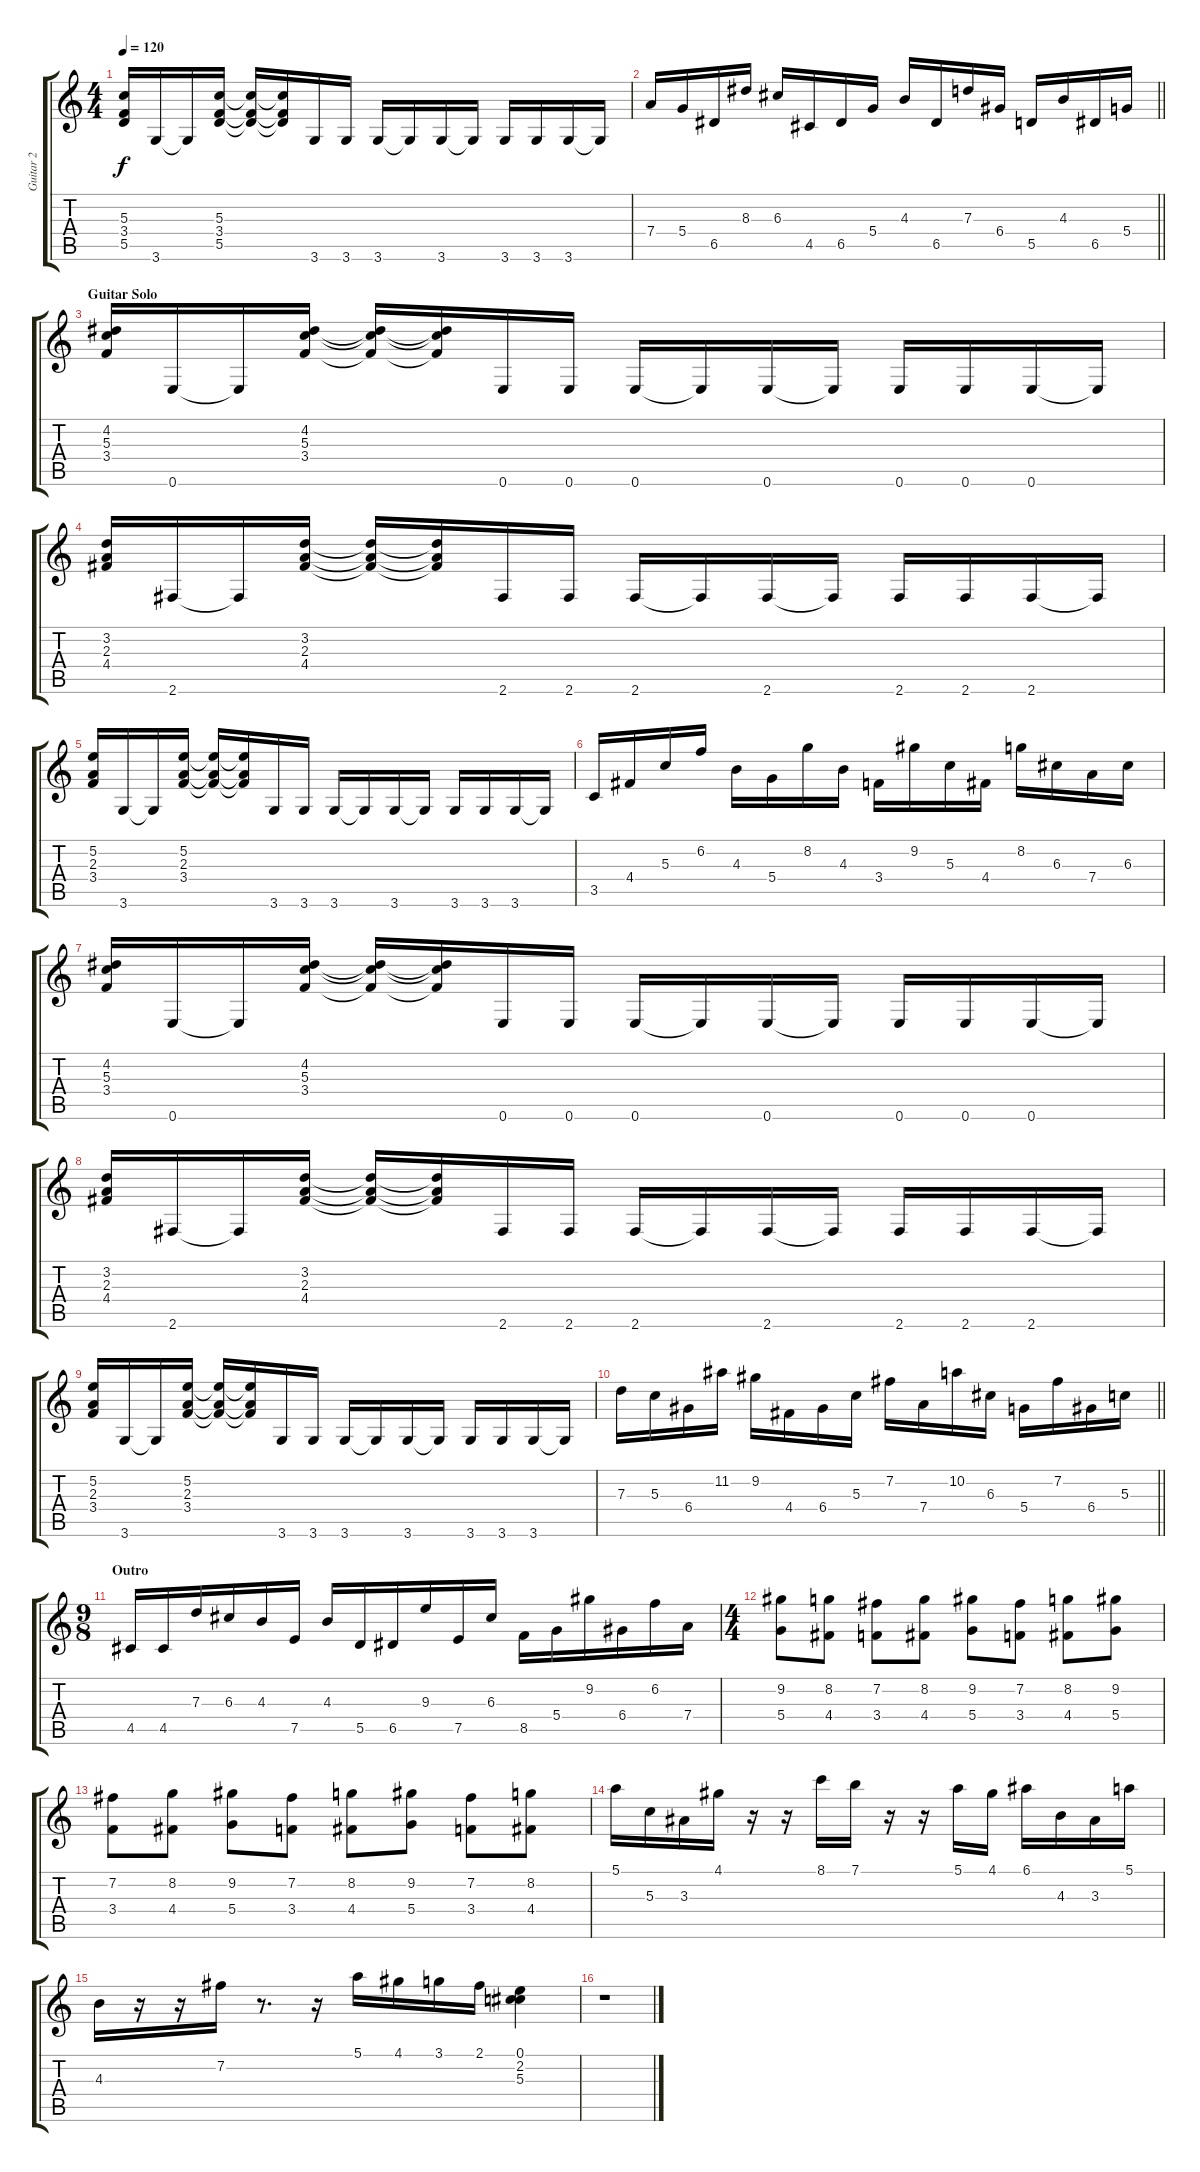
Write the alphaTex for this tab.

\track ("Guitar 2" "Guitar 2") {instrument distortionguitar}
\staff {score tabs}
\tuning (E4 B3 G3 D3 A2 E2) {hide}
\ts (4 4)
\tempo 120
\clef g2
\ks c
(5.3 3.4 5.5).16{dy f} 3.6.16 3.6{t}.16 (5.3 3.4 5.5).16 (5.3{t} 3.4{t} 5.5{t}).16 (5.3{t} 3.4{t} 5.5{t}).16 3.6.16 3.6.16 3.6.16 3.6{t}.16 3.6.16 3.6{t}.16 3.6.16 3.6.16 3.6.16 3.6{t}.16 |
\barLineRight lightlight
7.4.16 5.4.16 6.5.16 8.3.16 6.3.16 4.5.16 6.5.16 5.4.16 4.3.16 6.5.16 7.3.16 6.4.16 5.5.16 4.3.16 6.5.16 5.4.16 |
\section ("" "Guitar Solo")
(4.2 5.3 3.4).16 0.6.16 0.6{t}.16 (4.2 5.3 3.4).16 (4.2{t} 5.3{t} 3.4{t}).16 (4.2{t} 5.3{t} 3.4{t}).16 0.6.16 0.6.16 0.6.16 0.6{t}.16 0.6.16 0.6{t}.16 0.6.16 0.6.16 0.6.16 0.6{t}.16 |
(3.2 2.3 4.4).16 2.6.16 2.6{t}.16 (3.2 2.3 4.4).16 (3.2{t} 2.3{t} 4.4{t}).16 (3.2{t} 2.3{t} 4.4{t}).16 2.6.16 2.6.16 2.6.16 2.6{t}.16 2.6.16 2.6{t}.16 2.6.16 2.6.16 2.6.16 2.6{t}.16 |
(5.2 2.3 3.4).16 3.6.16 3.6{t}.16 (5.2 2.3 3.4).16 (5.2{t} 2.3{t} 3.4{t}).16 (5.2{t} 2.3{t} 3.4{t}).16 3.6.16 3.6.16 3.6.16 3.6{t}.16 3.6.16 3.6{t}.16 3.6.16 3.6.16 3.6.16 3.6{t}.16 |
3.5.16 4.4.16 5.3.16 6.2.16 4.3.16 5.4.16 8.2.16 4.3.16 3.4.16 9.2.16 5.3.16 4.4.16 8.2.16 6.3.16 7.4.16 6.3.16 |
(4.2 5.3 3.4).16 0.6.16 0.6{t}.16 (4.2 5.3 3.4).16 (4.2{t} 5.3{t} 3.4{t}).16 (4.2{t} 5.3{t} 3.4{t}).16 0.6.16 0.6.16 0.6.16 0.6{t}.16 0.6.16 0.6{t}.16 0.6.16 0.6.16 0.6.16 0.6{t}.16 |
(3.2 2.3 4.4).16 2.6.16 2.6{t}.16 (3.2 2.3 4.4).16 (3.2{t} 2.3{t} 4.4{t}).16 (3.2{t} 2.3{t} 4.4{t}).16 2.6.16 2.6.16 2.6.16 2.6{t}.16 2.6.16 2.6{t}.16 2.6.16 2.6.16 2.6.16 2.6{t}.16 |
(5.2 2.3 3.4).16 3.6.16 3.6{t}.16 (5.2 2.3 3.4).16 (5.2{t} 2.3{t} 3.4{t}).16 (5.2{t} 2.3{t} 3.4{t}).16 3.6.16 3.6.16 3.6.16 3.6{t}.16 3.6.16 3.6{t}.16 3.6.16 3.6.16 3.6.16 3.6{t}.16 |
\barLineRight lightlight
7.3.16 5.3.16 6.4.16 11.2.16 9.2.16 4.4.16 6.4.16 5.3.16 7.2.16 7.4.16 10.2.16 6.3.16 5.4.16 7.2.16 6.4.16 5.3.16 |
\ts (9 8)
\section ("" "Outro")
4.5.16 4.5.16 7.3.16 6.3.16 4.3.16 7.5.16 4.3.16 5.5.16 6.5.16 9.3.16 7.5.16 6.3.16 8.5.16 5.4.16 9.2.16 6.4.16 6.2.16 7.4.16 |
\ts (4 4)
(9.2 5.4).8 (8.2 4.4).8 (7.2 3.4).8 (8.2 4.4).8 (9.2 5.4).8 (7.2 3.4).8 (8.2 4.4).8 (9.2 5.4).8 |
(7.2 3.4).8 (8.2 4.4).8 (9.2 5.4).8 (7.2 3.4).8 (8.2 4.4).8 (9.2 5.4).8 (7.2 3.4).8 (8.2 4.4).8 |
5.1.16 5.3.16 3.3.16 4.1.16 r.16 r.16 8.1.16 7.1.16 r.16 r.16 5.1.16 4.1.16 6.1.16 4.3.16 3.3.16 5.1.16 |
4.3.16 r.16 r.16 7.2.16 r.8{d} r.16 5.1.16 4.1.16 3.1.16 2.1.16 (0.1 2.2 5.3).4 |
r.1
